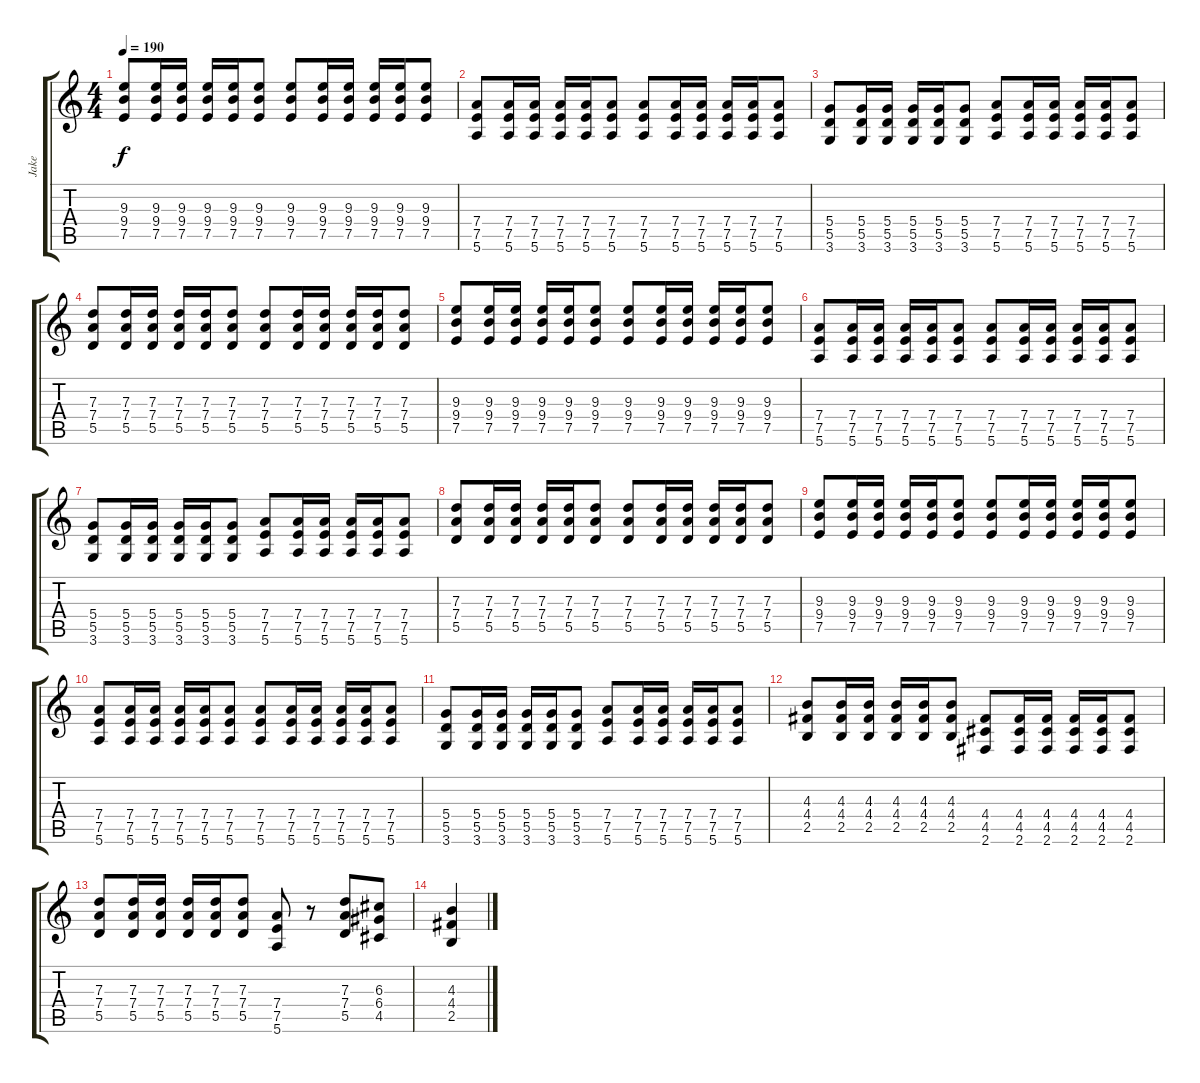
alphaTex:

\track ("Jake" "Jake") {instrument overdrivenguitar}
\staff {score tabs}
\tuning (E4 B3 G3 D3 A2 E2) {hide}
\ts (4 4)
\tempo 190
\clef g2
\ks c
(9.3 9.4 7.5).8{dy f} (9.3 9.4 7.5).16 (9.3 9.4 7.5).16 (9.3 9.4 7.5).16 (9.3 9.4 7.5).16 (9.3 9.4 7.5).8 (9.3 9.4 7.5).8 (9.3 9.4 7.5).16 (9.3 9.4 7.5).16 (9.3 9.4 7.5).16 (9.3 9.4 7.5).16 (9.3 9.4 7.5).8 |
(7.4 7.5 5.6).8 (7.4 7.5 5.6).16 (7.4 7.5 5.6).16 (7.4 7.5 5.6).16 (7.4 7.5 5.6).16 (7.4 7.5 5.6).8 (7.4 7.5 5.6).8 (7.4 7.5 5.6).16 (7.4 7.5 5.6).16 (7.4 7.5 5.6).16 (7.4 7.5 5.6).16 (7.4 7.5 5.6).8 |
(5.4 5.5 3.6).8 (5.4 5.5 3.6).16 (5.4 5.5 3.6).16 (5.4 5.5 3.6).16 (5.4 5.5 3.6).16 (5.4 5.5 3.6).8 (7.4 7.5 5.6).8 (7.4 7.5 5.6).16 (7.4 7.5 5.6).16 (7.4 7.5 5.6).16 (7.4 7.5 5.6).16 (7.4 7.5 5.6).8 |
(7.3 7.4 5.5).8 (7.3 7.4 5.5).16 (7.3 7.4 5.5).16 (7.3 7.4 5.5).16 (7.3 7.4 5.5).16 (7.3 7.4 5.5).8 (7.3 7.4 5.5).8 (7.3 7.4 5.5).16 (7.3 7.4 5.5).16 (7.3 7.4 5.5).16 (7.3 7.4 5.5).16 (7.3 7.4 5.5).8 |
(9.3 9.4 7.5).8 (9.3 9.4 7.5).16 (9.3 9.4 7.5).16 (9.3 9.4 7.5).16 (9.3 9.4 7.5).16 (9.3 9.4 7.5).8 (9.3 9.4 7.5).8 (9.3 9.4 7.5).16 (9.3 9.4 7.5).16 (9.3 9.4 7.5).16 (9.3 9.4 7.5).16 (9.3 9.4 7.5).8 |
(7.4 7.5 5.6).8 (7.4 7.5 5.6).16 (7.4 7.5 5.6).16 (7.4 7.5 5.6).16 (7.4 7.5 5.6).16 (7.4 7.5 5.6).8 (7.4 7.5 5.6).8 (7.4 7.5 5.6).16 (7.4 7.5 5.6).16 (7.4 7.5 5.6).16 (7.4 7.5 5.6).16 (7.4 7.5 5.6).8 |
(5.4 5.5 3.6).8 (5.4 5.5 3.6).16 (5.4 5.5 3.6).16 (5.4 5.5 3.6).16 (5.4 5.5 3.6).16 (5.4 5.5 3.6).8 (7.4 7.5 5.6).8 (7.4 7.5 5.6).16 (7.4 7.5 5.6).16 (7.4 7.5 5.6).16 (7.4 7.5 5.6).16 (7.4 7.5 5.6).8 |
(7.3 7.4 5.5).8 (7.3 7.4 5.5).16 (7.3 7.4 5.5).16 (7.3 7.4 5.5).16 (7.3 7.4 5.5).16 (7.3 7.4 5.5).8 (7.3 7.4 5.5).8 (7.3 7.4 5.5).16 (7.3 7.4 5.5).16 (7.3 7.4 5.5).16 (7.3 7.4 5.5).16 (7.3 7.4 5.5).8 |
(9.3 9.4 7.5).8 (9.3 9.4 7.5).16 (9.3 9.4 7.5).16 (9.3 9.4 7.5).16 (9.3 9.4 7.5).16 (9.3 9.4 7.5).8 (9.3 9.4 7.5).8 (9.3 9.4 7.5).16 (9.3 9.4 7.5).16 (9.3 9.4 7.5).16 (9.3 9.4 7.5).16 (9.3 9.4 7.5).8 |
(7.4 7.5 5.6).8 (7.4 7.5 5.6).16 (7.4 7.5 5.6).16 (7.4 7.5 5.6).16 (7.4 7.5 5.6).16 (7.4 7.5 5.6).8 (7.4 7.5 5.6).8 (7.4 7.5 5.6).16 (7.4 7.5 5.6).16 (7.4 7.5 5.6).16 (7.4 7.5 5.6).16 (7.4 7.5 5.6).8 |
(5.4 5.5 3.6).8 (5.4 5.5 3.6).16 (5.4 5.5 3.6).16 (5.4 5.5 3.6).16 (5.4 5.5 3.6).16 (5.4 5.5 3.6).8 (7.4 7.5 5.6).8 (7.4 7.5 5.6).16 (7.4 7.5 5.6).16 (7.4 7.5 5.6).16 (7.4 7.5 5.6).16 (7.4 7.5 5.6).8 |
(4.3 4.4 2.5).8 (4.3 4.4 2.5).16 (4.3 4.4 2.5).16 (4.3 4.4 2.5).16 (4.3 4.4 2.5).16 (4.3 4.4 2.5).8 (4.4 4.5 2.6).8 (4.4 4.5 2.6).16 (4.4 4.5 2.6).16 (4.4 4.5 2.6).16 (4.4 4.5 2.6).16 (4.4 4.5 2.6).8 |
(7.3 7.4 5.5).8 (7.3 7.4 5.5).16 (7.3 7.4 5.5).16 (7.3 7.4 5.5).16 (7.3 7.4 5.5).16 (7.3 7.4 5.5).8 (7.4 7.5 5.6).8 r.8 (7.3 7.4 5.5).8 (6.3 6.4 4.5).8 |
(4.3 4.4 2.5).4
